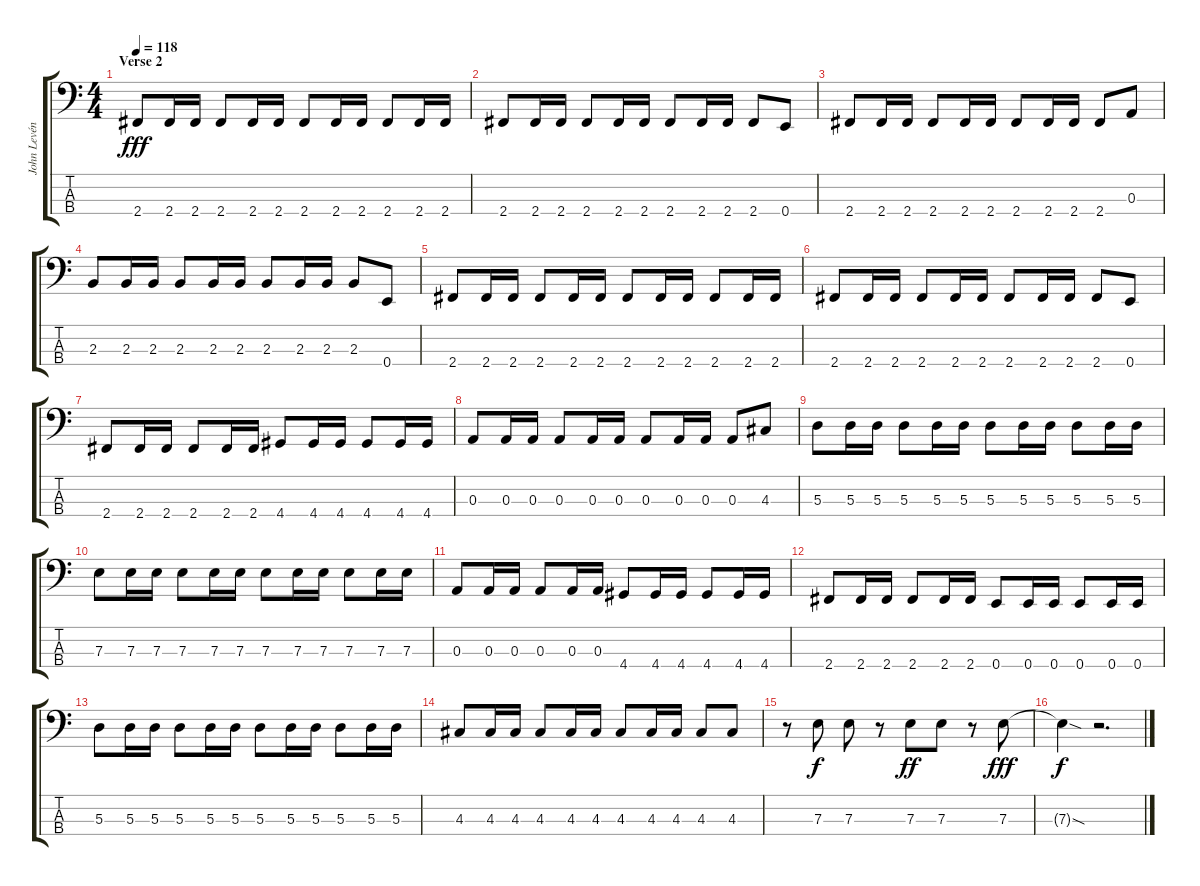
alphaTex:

\track ("John Levén - 1963 Fender Precision Bas" "John Levén") {instrument electricbasspick}
\staff {score tabs}
\tuning (G2 D2 A1 E1) {hide}
\ts (4 4)
\section ("" "Verse 2")
\tempo 118
\clef f4
\ks c
2.4.8{dy fff} 2.4.16 2.4.16 2.4.8 2.4.16 2.4.16 2.4.8 2.4.16 2.4.16 2.4.8 2.4.16 2.4.16 |
2.4.8 2.4.16 2.4.16 2.4.8 2.4.16 2.4.16 2.4.8 2.4.16 2.4.16 2.4.8 0.4.8 |
2.4.8 2.4.16 2.4.16 2.4.8 2.4.16 2.4.16 2.4.8 2.4.16 2.4.16 2.4.8 0.3.8 |
2.3.8 2.3.16 2.3.16 2.3.8 2.3.16 2.3.16 2.3.8 2.3.16 2.3.16 2.3.8 0.4.8 |
2.4.8 2.4.16 2.4.16 2.4.8 2.4.16 2.4.16 2.4.8 2.4.16 2.4.16 2.4.8 2.4.16 2.4.16 |
2.4.8 2.4.16 2.4.16 2.4.8 2.4.16 2.4.16 2.4.8 2.4.16 2.4.16 2.4.8 0.4.8 |
2.4.8 2.4.16 2.4.16 2.4.8 2.4.16 2.4.16 4.4.8 4.4.16 4.4.16 4.4.8 4.4.16 4.4.16 |
0.3.8 0.3.16 0.3.16 0.3.8 0.3.16 0.3.16 0.3.8 0.3.16 0.3.16 0.3.8 4.3.8 |
5.3.8 5.3.16 5.3.16 5.3.8 5.3.16 5.3.16 5.3.8 5.3.16 5.3.16 5.3.8 5.3.16 5.3.16 |
7.3.8 7.3.16 7.3.16 7.3.8 7.3.16 7.3.16 7.3.8 7.3.16 7.3.16 7.3.8 7.3.16 7.3.16 |
0.3.8 0.3.16 0.3.16 0.3.8 0.3.16 0.3.16 4.4.8 4.4.16 4.4.16 4.4.8 4.4.16 4.4.16 |
2.4.8 2.4.16 2.4.16 2.4.8 2.4.16 2.4.16 0.4.8 0.4.16 0.4.16 0.4.8 0.4.16 0.4.16 |
5.3.8 5.3.16 5.3.16 5.3.8 5.3.16 5.3.16 5.3.8 5.3.16 5.3.16 5.3.8 5.3.16 5.3.16 |
4.3.8 4.3.16 4.3.16 4.3.8 4.3.16 4.3.16 4.3.8 4.3.16 4.3.16 4.3.8 4.3.8 |
r.8 7.3.8{dy f} 7.3.8 r.8 7.3.8{dy ff} 7.3.8 r.8 7.3.8{dy fff} |
7.3{sod t}.4{dy f} r.2{d}
